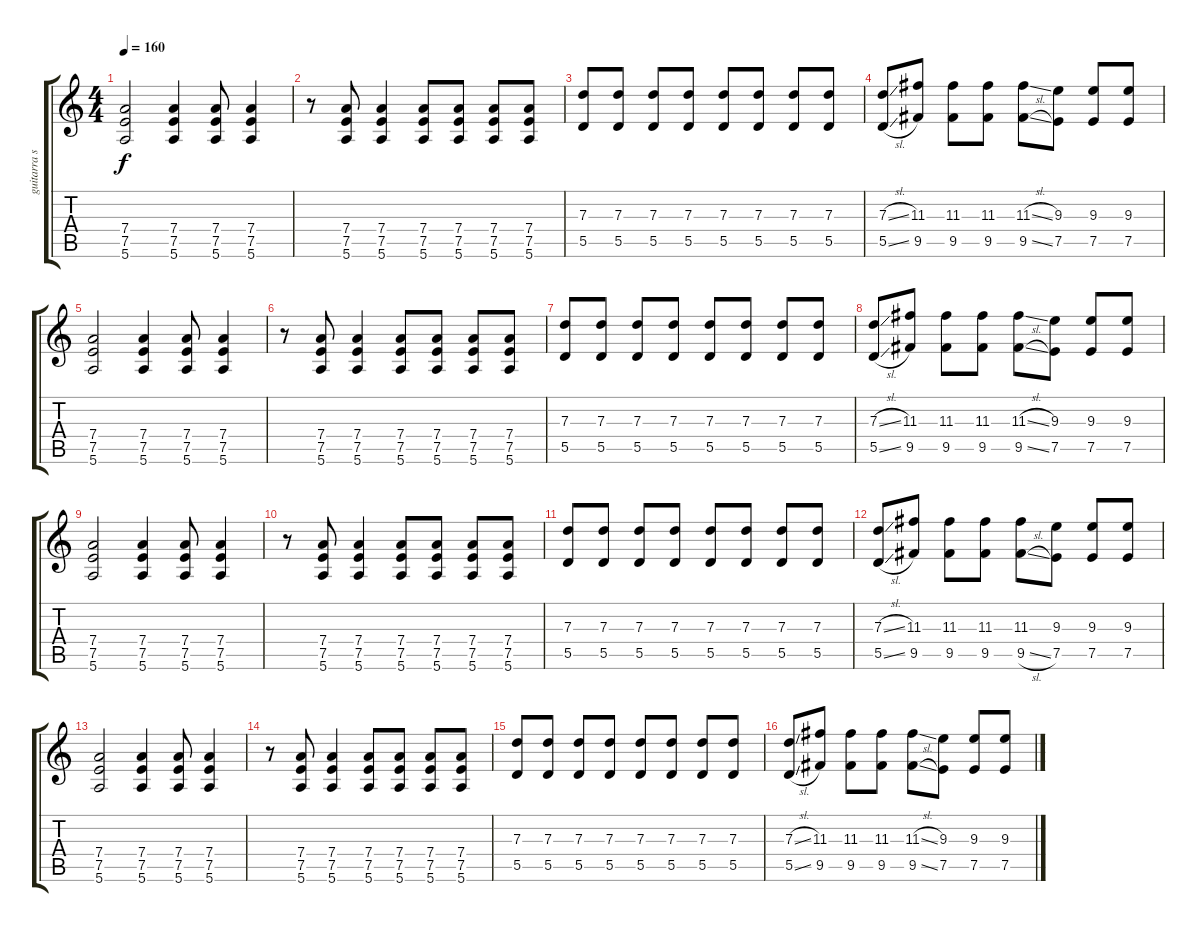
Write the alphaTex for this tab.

\track ("guitarra solo" "guitarra s") {instrument electricguitarclean}
\staff {score tabs}
\tuning (E4 B3 G3 D3 A2 E2) {hide}
\ts (4 4)
\tempo 160
\clef g2
\ks c
(7.4 7.5 5.6).2{dy f instrument overdrivenguitar} (7.4 7.5 5.6).4 (7.4 7.5 5.6).8 (7.4 7.5 5.6).4 |
r.8 (7.4 7.5 5.6).8 (7.4 7.5 5.6).4 (7.4 7.5 5.6).8 (7.4 7.5 5.6).8 (7.4 7.5 5.6).8 (7.4 7.5 5.6).8 |
(7.3 5.5).8 (7.3 5.5).8 (7.3 5.5).8 (7.3 5.5).8 (7.3 5.5).8 (7.3 5.5).8 (7.3 5.5).8 (7.3 5.5).8 |
(7.3{sl} 5.5{sl}).8 (11.3 9.5).8 (11.3 9.5).8 (11.3 9.5).8 (11.3{sl} 9.5{sl}).8 (9.3 7.5).8 (9.3 7.5).8 (9.3 7.5).8 |
(7.4 7.5 5.6).2 (7.4 7.5 5.6).4 (7.4 7.5 5.6).8 (7.4 7.5 5.6).4 |
r.8 (7.4 7.5 5.6).8 (7.4 7.5 5.6).4 (7.4 7.5 5.6).8 (7.4 7.5 5.6).8 (7.4 7.5 5.6).8 (7.4 7.5 5.6).8 |
(7.3 5.5).8 (7.3 5.5).8 (7.3 5.5).8 (7.3 5.5).8 (7.3 5.5).8 (7.3 5.5).8 (7.3 5.5).8 (7.3 5.5).8 |
(7.3{sl} 5.5{sl}).8 (11.3 9.5).8 (11.3 9.5).8 (11.3 9.5).8 (11.3{sl} 9.5{sl}).8 (9.3 7.5).8 (9.3 7.5).8 (9.3 7.5).8 |
(7.4 7.5 5.6).2 (7.4 7.5 5.6).4 (7.4 7.5 5.6).8 (7.4 7.5 5.6).4 |
r.8 (7.4 7.5 5.6).8 (7.4 7.5 5.6).4 (7.4 7.5 5.6).8 (7.4 7.5 5.6).8 (7.4 7.5 5.6).8 (7.4 7.5 5.6).8 |
(7.3 5.5).8 (7.3 5.5).8 (7.3 5.5).8 (7.3 5.5).8 (7.3 5.5).8 (7.3 5.5).8 (7.3 5.5).8 (7.3 5.5).8 |
(7.3{sl} 5.5{sl}).8 (11.3 9.5).8 (11.3 9.5).8 (11.3 9.5).8 (11.3 9.5{sl}).8 (9.3 7.5).8 (9.3 7.5).8 (9.3 7.5).8 |
(7.4 7.5 5.6).2 (7.4 7.5 5.6).4 (7.4 7.5 5.6).8 (7.4 7.5 5.6).4 |
r.8 (7.4 7.5 5.6).8 (7.4 7.5 5.6).4 (7.4 7.5 5.6).8 (7.4 7.5 5.6).8 (7.4 7.5 5.6).8 (7.4 7.5 5.6).8 |
(7.3 5.5).8 (7.3 5.5).8 (7.3 5.5).8 (7.3 5.5).8 (7.3 5.5).8 (7.3 5.5).8 (7.3 5.5).8 (7.3 5.5).8 |
(7.3{sl} 5.5{sl}).8 (11.3 9.5).8 (11.3 9.5).8 (11.3 9.5).8 (11.3{sl} 9.5{sl}).8 (9.3 7.5).8 (9.3 7.5).8 (9.3 7.5).8
